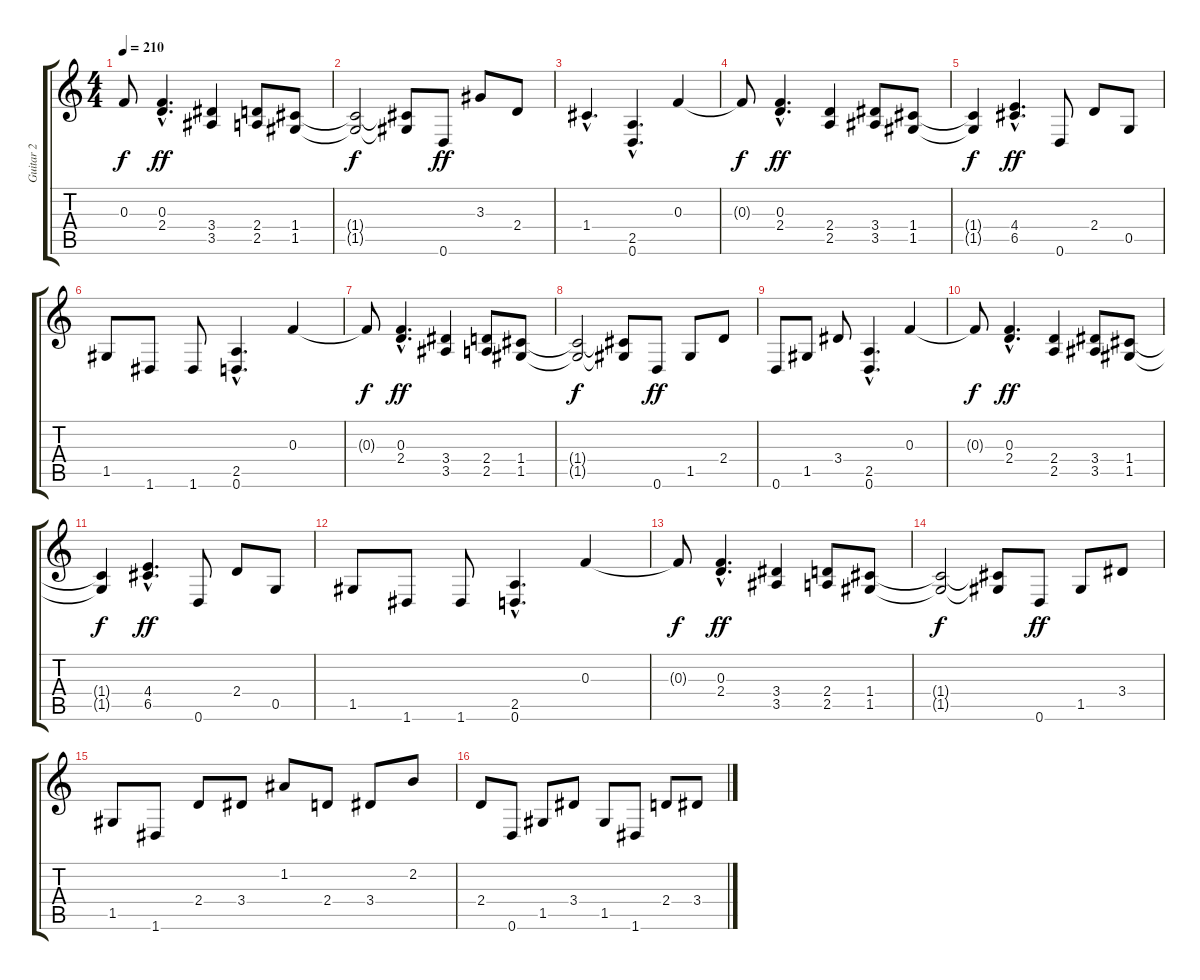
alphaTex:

\track ("Guitar 2" "Guitar 2") {instrument distortionguitar}
\staff {score tabs}
\tuning (D4 A3 F3 C3 G2 D2) {hide}
\ts (4 4)
\tempo 210
\clef g2
\ks c
0.3{t}.8{dy f} (0.3{hac} 2.4{hac}).4{d dy ff} (3.4 3.5).4 (2.4 2.5).8 (1.4 1.5).8 |
(1.4{t} 1.5{t}).2{dy f} (1.4{t} 1.5{t}).8 0.6.8{dy ff} 3.3.8 2.4.8 |
1.4{hac}.4{d} (2.5{hac} 0.6{hac}).4{d} 0.3.4 |
0.3{t}.8{dy f} (0.3{hac} 2.4{hac}).4{d dy ff} (2.4 2.5).4 (3.4 3.5).8 (1.4 1.5).8 |
(1.4{t} 1.5{t}).4{dy f} (4.4{hac} 6.5{hac}).4{d dy ff} 0.6.8 2.4.8 0.5.8 |
1.5.8 1.6.8 1.6.8 (2.5{hac} 0.6{hac}).4{d} 0.3.4 |
0.3{t}.8{dy f} (0.3{hac} 2.4{hac}).4{d dy ff} (3.4 3.5).4 (2.4 2.5).8 (1.4 1.5).8 |
(1.4{t} 1.5{t}).2{dy f} (1.4{t} 1.5{t}).8 0.6.8{dy ff} 1.5.8 2.4.8 |
0.6.8 1.5.8 3.4.8 (2.5{hac} 0.6{hac}).4{d} 0.3.4 |
0.3{t}.8{dy f} (0.3{hac} 2.4{hac}).4{d dy ff} (2.4 2.5).4 (3.4 3.5).8 (1.4 1.5).8 |
(1.4{t} 1.5{t}).4{dy f} (4.4{hac} 6.5{hac}).4{d dy ff} 0.6.8 2.4.8 0.5.8 |
1.5.8 1.6.8 1.6.8 (2.5{hac} 0.6{hac}).4{d} 0.3.4 |
0.3{t}.8{dy f} (0.3{hac} 2.4{hac}).4{d dy ff} (3.4 3.5).4 (2.4 2.5).8 (1.4 1.5).8 |
(1.4{t} 1.5{t}).2{dy f} (1.4{t} 1.5{t}).8 0.6.8{dy ff} 1.5.8 3.4.8 |
1.5.8 1.6.8 2.4.8 3.4.8 1.2.8 2.4.8 3.4.8 2.2.8 |
2.4.8 0.6.8 1.5.8 3.4.8 1.5.8 1.6.8 2.4.8 3.4.8
